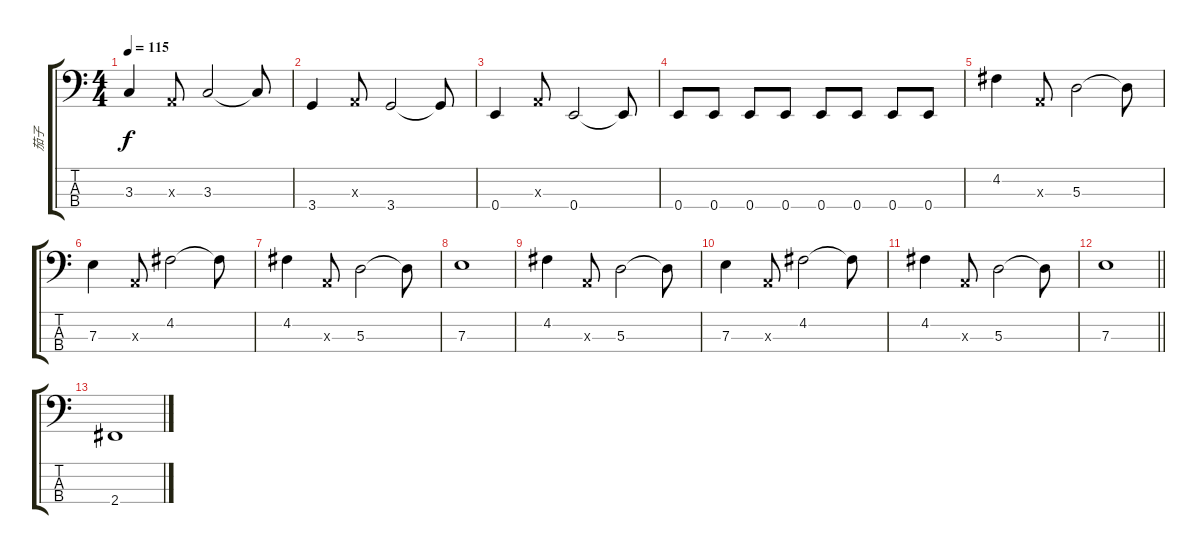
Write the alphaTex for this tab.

\track ("茄子" "茄子") {instrument electricbassfinger}
\staff {score tabs}
\tuning (G2 D2 A1 E1) {hide}
\ts (4 4)
\tempo 115
\clef f4
\ks c
3.3.4{dy f} 0.3{x}.8 3.3.2 3.3{t}.8 |
3.4.4 0.3{x}.8 3.4.2 3.4{t}.8 |
0.4.4 0.3{x}.8 0.4.2 0.4{t}.8 |
0.4.8 0.4.8 0.4.8 0.4.8 0.4.8 0.4.8 0.4.8 0.4.8 |
4.2.4 0.3{x}.8 5.3.2 5.3{t}.8 |
7.3.4 0.3{x}.8 4.2.2 4.2{t}.8 |
4.2.4 0.3{x}.8 5.3.2 5.3{t}.8 |
7.3.1 |
4.2.4 0.3{x}.8 5.3.2 5.3{t}.8 |
7.3.4 0.3{x}.8 4.2.2 4.2{t}.8 |
4.2.4 0.3{x}.8 5.3.2 5.3{t}.8 |
\barLineRight lightlight
7.3.1 |
2.4.1
